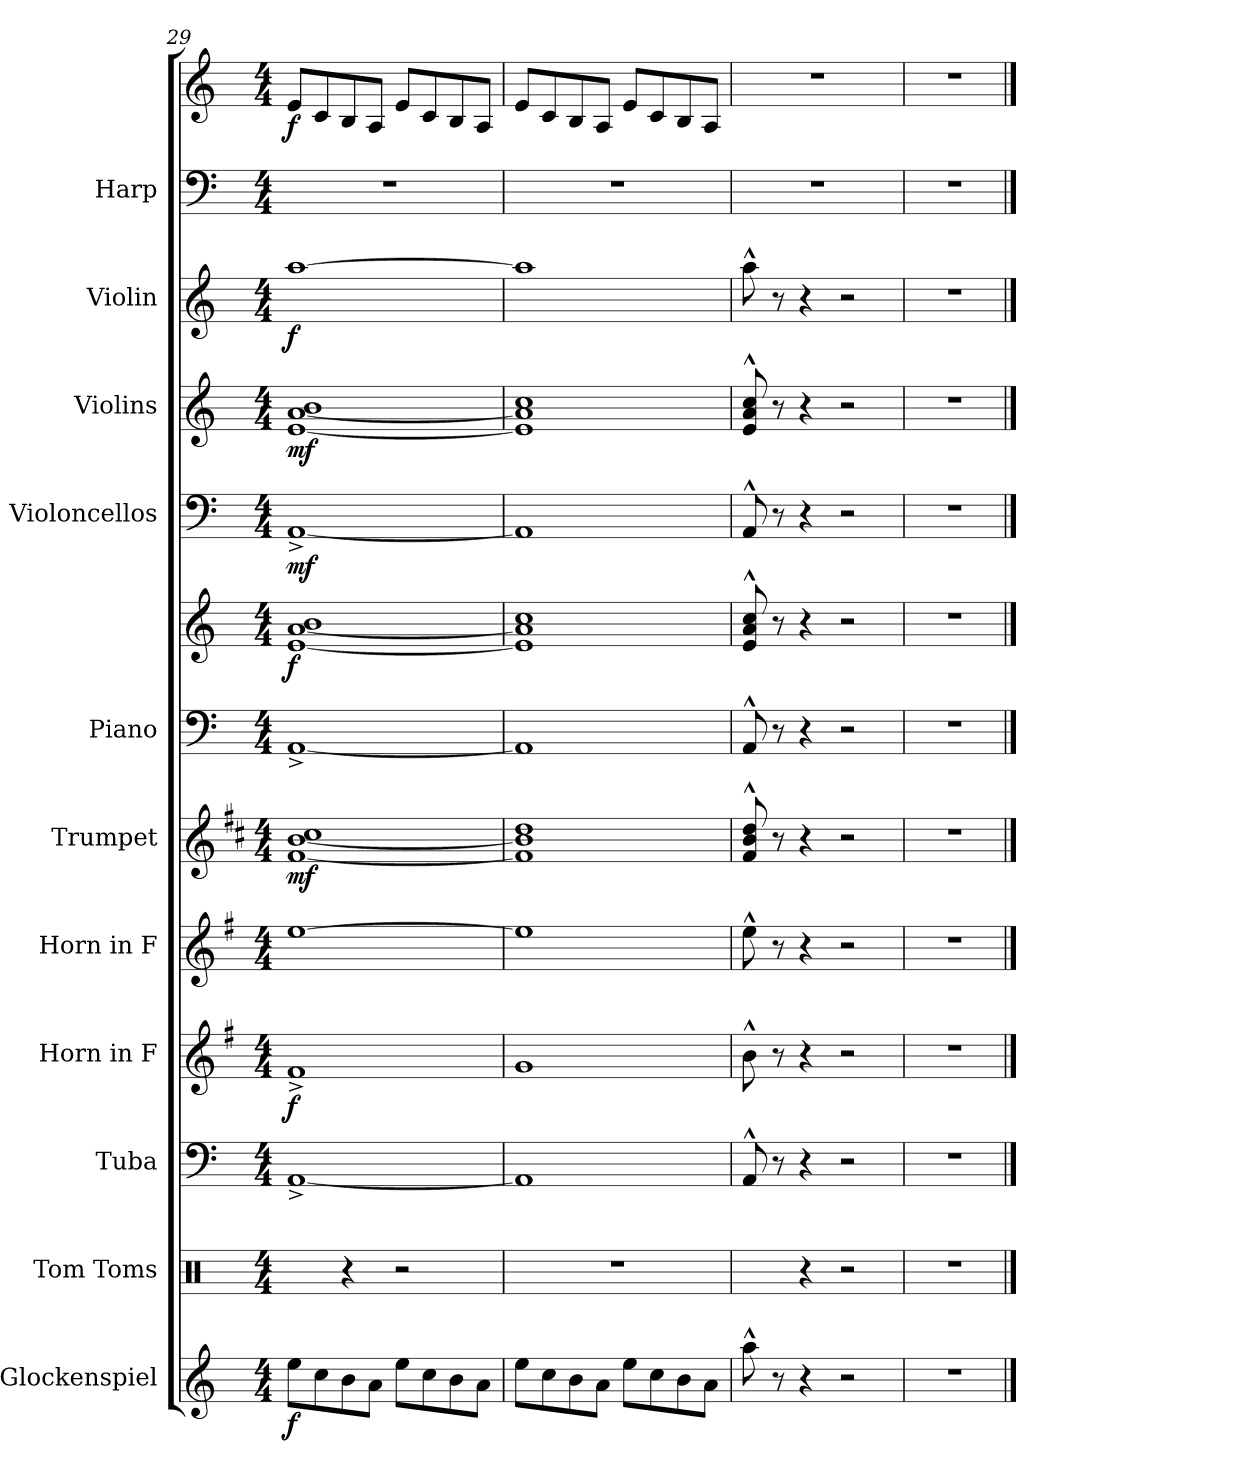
**kern	**dynam	**kern	**kern	**kern	**dynam	**kern	**kern	**dynam	**kern	**kern	**dynam	**kern	**dynam	**kern	**dynam	**kern	**dynam	**kern	**kern	**dynam
*part11	*part11	*part10	*part9	*part8	*part8	*part7	*part6	*part6	*part5	*part5	*part5	*part4	*part4	*part3	*part3	*part2	*part2	*part1	*part1	*part1
*staff13	*staff13	*staff12	*staff11	*staff10	*staff10	*staff9	*staff8	*staff8	*staff7	*staff6	*staff6/7	*staff5	*staff5	*staff4	*staff4	*staff3	*staff3	*staff2	*staff1	*staff1/2
*I"Glockenspiel	*	*I"Tom Toms	*I"Tuba	*I"Horn in F	*	*I"Horn in F	*I"Trumpet	*	*I"Piano	*	*	*I"Violoncellos	*	*I"Violins	*	*I"Violin	*	*I"Harp	*	*
*I'Glk.	*	*I'Toms	*I'Tba.	*	*	*	*I'Tpt.	*	*I'Pno.	*	*	*I'Vcs.	*	*I'Vlns.	*	*I'Vln.	*	*I'Hrp.	*	*
*clefG2	*	*clefX	*clefF4	*clefG2	*	*clefG2	*clefG2	*	*clefF4	*clefG2	*	*clefF4	*	*clefG2	*	*clefG2	*	*clefF4	*clefG2	*
*ITrd-14c-24	*	*	*	*ITrd4c7	*	*ITrd4c7	*ITrd1c2	*	*	*	*	*	*	*	*	*	*	*	*	*
*k[]	*	*k[]	*k[]	*k[]	*	*k[]	*k[]	*	*k[]	*k[]	*	*k[]	*	*k[]	*	*k[]	*	*k[]	*k[]	*
*M4/4	*	*M4/4	*M4/4	*M4/4	*	*M4/4	*M4/4	*	*M4/4	*M4/4	*	*M4/4	*	*M4/4	*	*M4/4	*	*M4/4	*M4/4	*
=29	=29	=29	=29	=29	=29	=29	=29	=29	=29	=29	=29	=29	=29	=29	=29	=29	=29	=29	=29	=29
!	!LO:DY:b	!	!	!	!LO:DY:b	!	!	!LO:DY:b	!	!	!LO:DY:b	!	!LO:DY:b	!	!LO:DY:b	!	!LO:DY:b	!	!	!LO:DY:b
8eeee\L	f	4R^/	[1AA^	1B^	f	[1a	[1e [1a 1b	mf	[1AA^	[1e [1a 1b	f	[1AA^	mf	[1e [1a 1b	mf	[1aa	f	1r	8e/L	f
8cccc\	.	.	.	.	.	.	.	.	.	.	.	.	.	.	.	.	.	.	8c/	.
8bbb\	.	4r	.	.	.	.	.	.	.	.	.	.	.	.	.	.	.	.	8B/	.
8aaa\J	.	.	.	.	.	.	.	.	.	.	.	.	.	.	.	.	.	.	8A/J	.
8eeee\L	.	2r	.	.	.	.	.	.	.	.	.	.	.	.	.	.	.	.	8e/L	.
8cccc\	.	.	.	.	.	.	.	.	.	.	.	.	.	.	.	.	.	.	8c/	.
8bbb\	.	.	.	.	.	.	.	.	.	.	.	.	.	.	.	.	.	.	8B/	.
8aaa\J	.	.	.	.	.	.	.	.	.	.	.	.	.	.	.	.	.	.	8A/J	.
=30	=30	=30	=30	=30	=30	=30	=30	=30	=30	=30	=30	=30	=30	=30	=30	=30	=30	=30	=30	=30
8eeee\L	.	1r	1AA]	1c	.	1a]	1e] 1a] 1cc	.	1AA]	1e] 1a] 1cc	.	1AA]	.	1e] 1a] 1cc	.	1aa]	.	1r	8e/L	.
8cccc\	.	.	.	.	.	.	.	.	.	.	.	.	.	.	.	.	.	.	8c/	.
8bbb\	.	.	.	.	.	.	.	.	.	.	.	.	.	.	.	.	.	.	8B/	.
8aaa\J	.	.	.	.	.	.	.	.	.	.	.	.	.	.	.	.	.	.	8A/J	.
8eeee\L	.	.	.	.	.	.	.	.	.	.	.	.	.	.	.	.	.	.	8e/L	.
8cccc\	.	.	.	.	.	.	.	.	.	.	.	.	.	.	.	.	.	.	8c/	.
8bbb\	.	.	.	.	.	.	.	.	.	.	.	.	.	.	.	.	.	.	8B/	.
8aaa\J	.	.	.	.	.	.	.	.	.	.	.	.	.	.	.	.	.	.	8A/J	.
=31	=31	=31	=31	=31	=31	=31	=31	=31	=31	=31	=31	=31	=31	=31	=31	=31	=31	=31	=31	=31
8aaaa^^\	.	4R^^/	8AA^^/	8e^^\	.	8a^^\	8e/^^ 8a/^^ 8cc/^^	.	8AA^^/	8e/^^ 8a/^^ 8cc/^^	.	8AA^^/	.	8e/^^ 8a/^^ 8cc/^^	.	8aa^^\	.	1r	1r	.
8r	.	.	8r	8r	.	8r	8r	.	8r	8r	.	8r	.	8r	.	8r	.	.	.	.
4r	.	4r	4r	4r	.	4r	4r	.	4r	4r	.	4r	.	4r	.	4r	.	.	.	.
2r	.	2r	2r	2r	.	2r	2r	.	2r	2r	.	2r	.	2r	.	2r	.	.	.	.
=32	=32	=32	=32	=32	=32	=32	=32	=32	=32	=32	=32	=32	=32	=32	=32	=32	=32	=32	=32	=32
1r	.	1r	1r	1r	.	1r	1r	.	1r	1r	.	1r	.	1r	.	1r	.	1r	1r	.
==	==	==	==	==	==	==	==	==	==	==	==	==	==	==	==	==	==	==	==	==
*-	*-	*-	*-	*-	*-	*-	*-	*-	*-	*-	*-	*-	*-	*-	*-	*-	*-	*-	*-	*-
